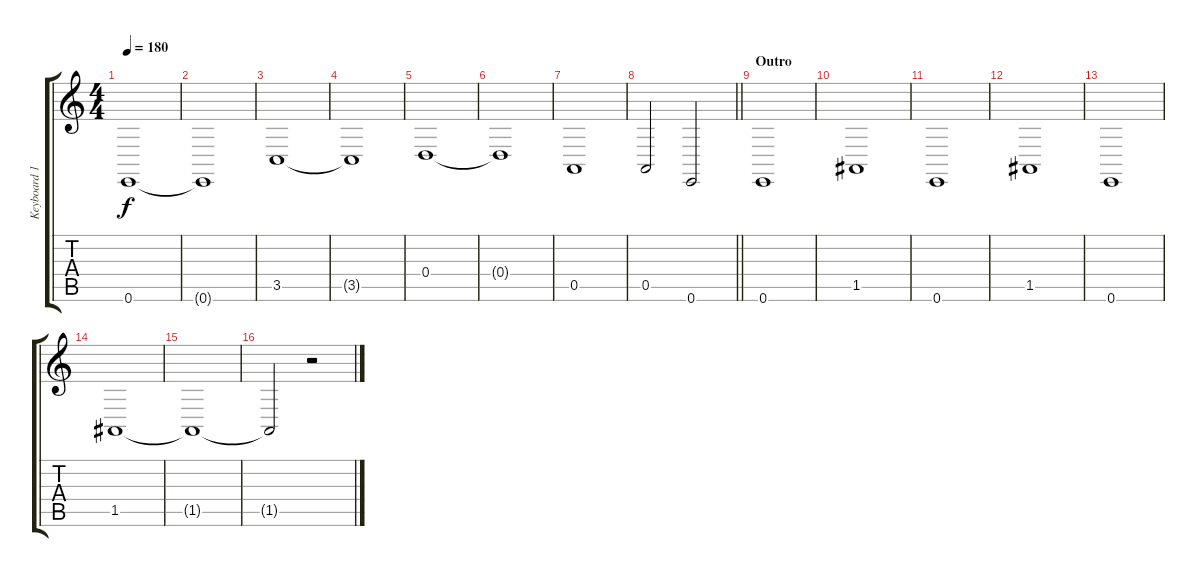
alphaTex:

\track ("Keyboard 1" "Keyboard 1") {instrument synthstrings1}
\staff {score tabs}
\tuning (E4 B3 G3 D3 A2 E2) {hide}
\ts (4 4)
\tempo 180
\clef g2
\ks c
0.6.1{dy f} |
0.6{t}.1 |
3.5.1 |
3.5{t}.1 |
0.4.1 |
0.4{t}.1 |
0.5.1 |
\barLineRight lightlight
0.5.2 0.6.2 |
\section ("" "Outro")
0.6.1 |
1.5.1 |
0.6.1 |
1.5.1 |
0.6.1 |
1.5.1 |
1.5{t}.1 |
1.5{t}.2 r.2
